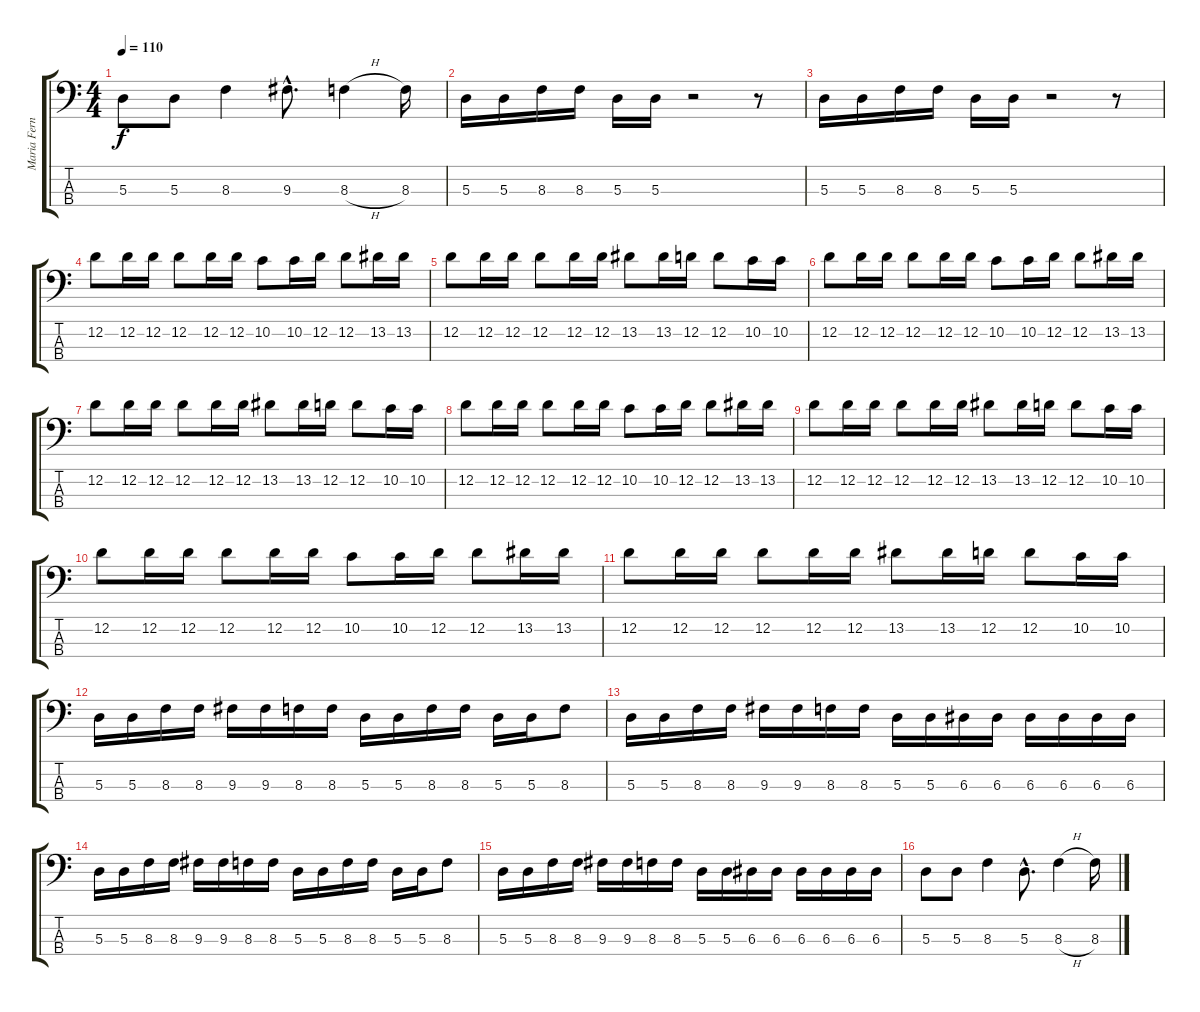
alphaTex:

\track ("Maria Fernanda Aldana" "Maria Fern") {instrument electricbassfinger}
\staff {score tabs}
\tuning (G2 D2 A1 E1) {hide}
\ts (4 4)
\tempo 110
\clef f4
\ks c
5.3.8{dy f} 5.3.8 8.3.4 9.3{hac}.8{d} 8.3{h}.4 8.3.16 |
5.3.16 5.3.16 8.3.16 8.3.16 5.3.16 5.3.16 r.2 r.8 |
5.3.16 5.3.16 8.3.16 8.3.16 5.3.16 5.3.16 r.2 r.8 |
12.2.8 12.2.16 12.2.16 12.2.8 12.2.16 12.2.16 10.2.8 10.2.16 12.2.16 12.2.8 13.2.16 13.2.16 |
12.2.8 12.2.16 12.2.16 12.2.8 12.2.16 12.2.16 13.2.8 13.2.16 12.2.16 12.2.8 10.2.16 10.2.16 |
12.2.8 12.2.16 12.2.16 12.2.8 12.2.16 12.2.16 10.2.8 10.2.16 12.2.16 12.2.8 13.2.16 13.2.16 |
12.2.8 12.2.16 12.2.16 12.2.8 12.2.16 12.2.16 13.2.8 13.2.16 12.2.16 12.2.8 10.2.16 10.2.16 |
12.2.8 12.2.16 12.2.16 12.2.8 12.2.16 12.2.16 10.2.8 10.2.16 12.2.16 12.2.8 13.2.16 13.2.16 |
12.2.8 12.2.16 12.2.16 12.2.8 12.2.16 12.2.16 13.2.8 13.2.16 12.2.16 12.2.8 10.2.16 10.2.16 |
12.2.8 12.2.16 12.2.16 12.2.8 12.2.16 12.2.16 10.2.8 10.2.16 12.2.16 12.2.8 13.2.16 13.2.16 |
12.2.8 12.2.16 12.2.16 12.2.8 12.2.16 12.2.16 13.2.8 13.2.16 12.2.16 12.2.8 10.2.16 10.2.16 |
5.3.16 5.3.16 8.3.16 8.3.16 9.3.16 9.3.16 8.3.16 8.3.16 5.3.16 5.3.16 8.3.16 8.3.16 5.3.16 5.3.16 8.3.8 |
5.3.16 5.3.16 8.3.16 8.3.16 9.3.16 9.3.16 8.3.16 8.3.16 5.3.16 5.3.16 6.3.16 6.3.16 6.3.16 6.3.16 6.3.16 6.3.16 |
5.3.16 5.3.16 8.3.16 8.3.16 9.3.16 9.3.16 8.3.16 8.3.16 5.3.16 5.3.16 8.3.16 8.3.16 5.3.16 5.3.16 8.3.8 |
5.3.16 5.3.16 8.3.16 8.3.16 9.3.16 9.3.16 8.3.16 8.3.16 5.3.16 5.3.16 6.3.16 6.3.16 6.3.16 6.3.16 6.3.16 6.3.16 |
5.3.8 5.3.8 8.3.4 5.3{hac}.8{d} 8.3{h}.4 8.3.16
